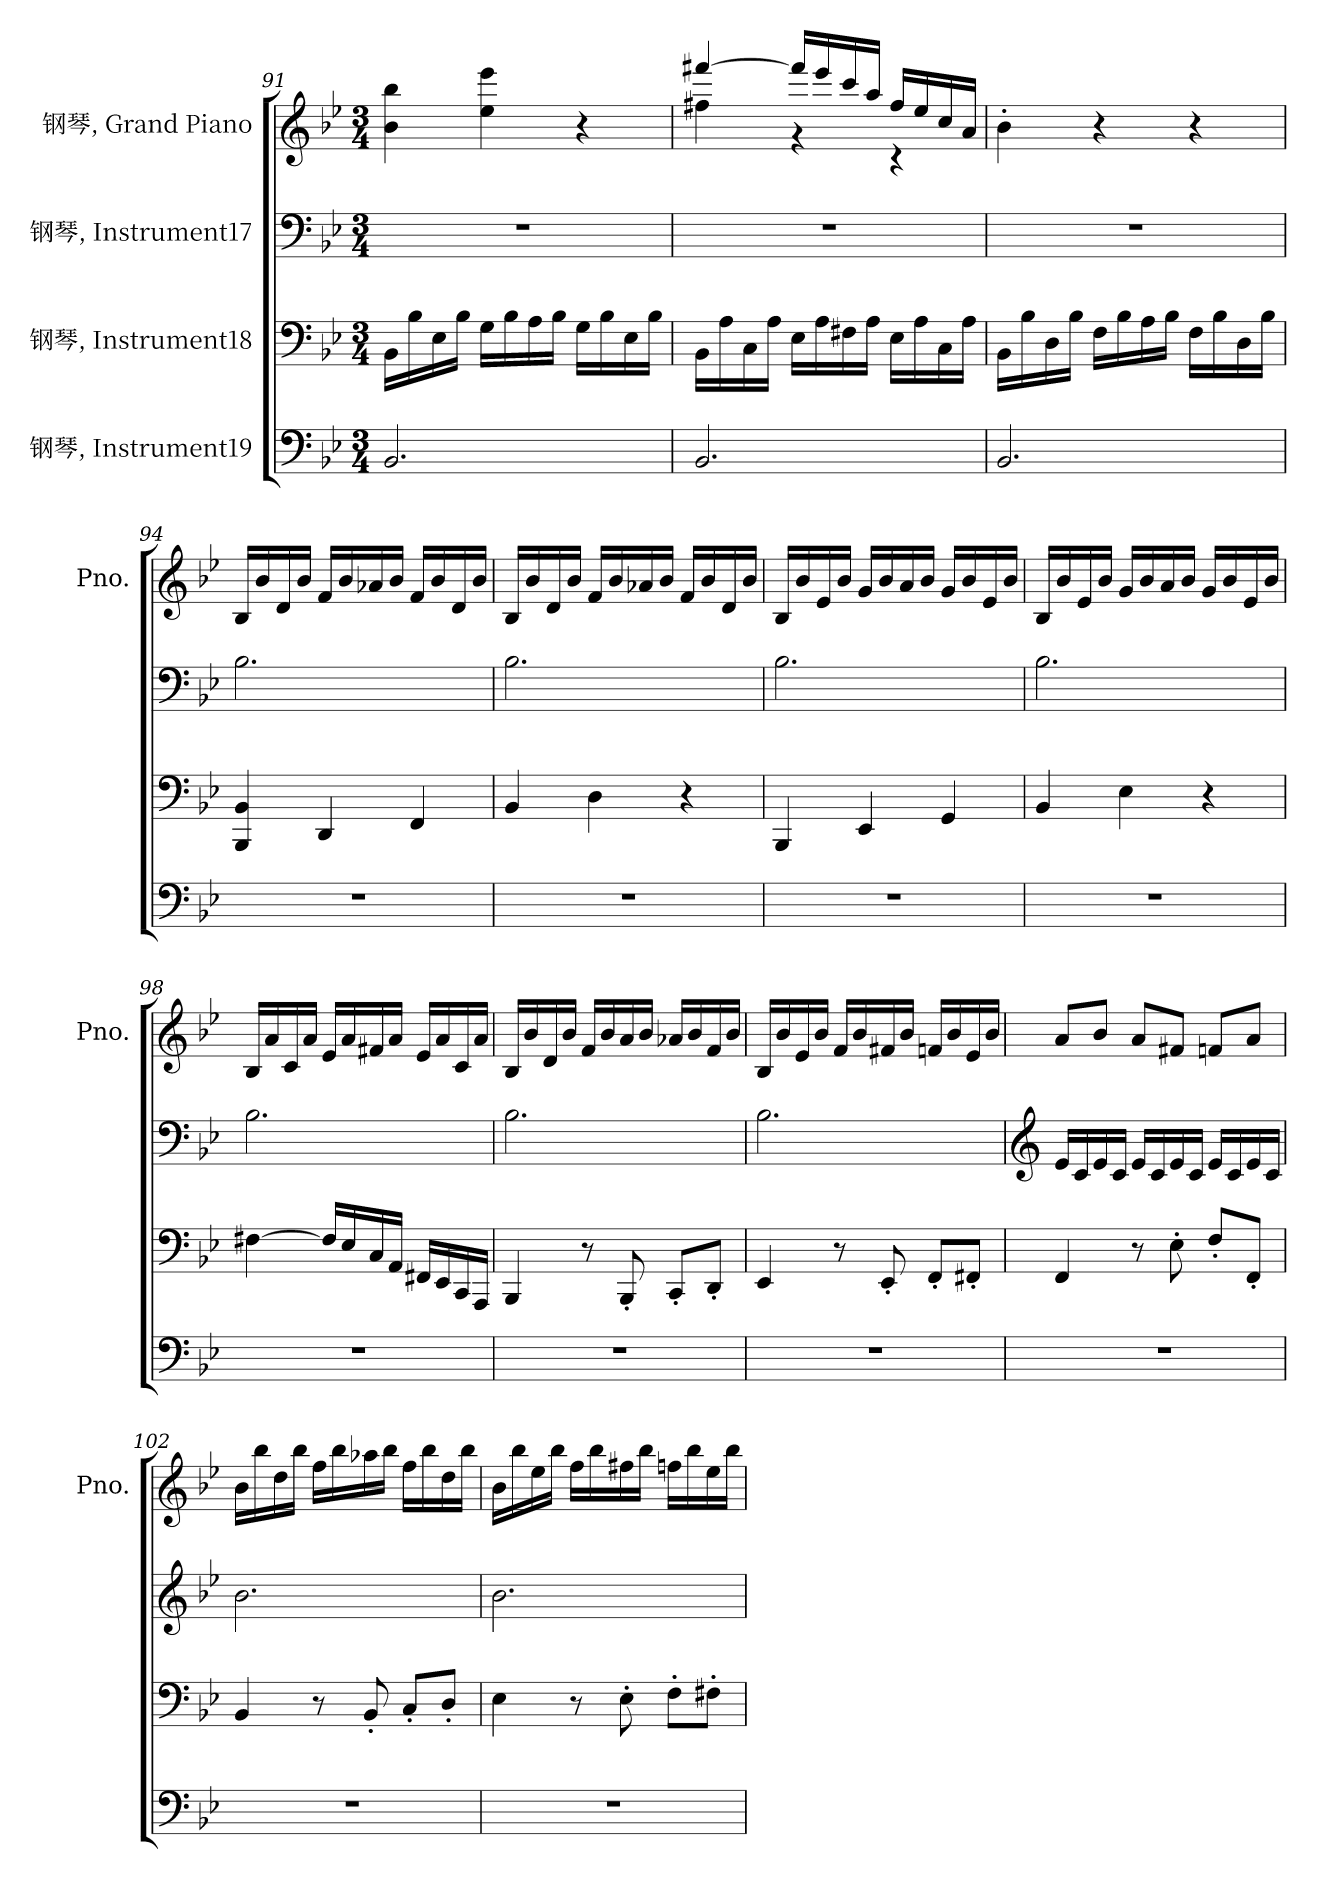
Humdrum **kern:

**kern	**kern	**kern	**kern
*part4	*part3	*part2	*part1
*staff4	*staff3	*staff2	*staff1
*I"钢琴, Instrument19	*I"钢琴, Instrument18	*I"钢琴, Instrument17	*I"钢琴, Grand Piano
*	*	*	*I'Pno.
!!LO:PB:g=z
*clefF4	*clefF4	*clefF4	*clefG2
*k[b-e-]	*k[b-e-]	*k[b-e-]	*k[b-e-]
*M3/4	*M3/4	*M3/4	*M3/4
=91	=91	=91	=91
2.BB-/	16BB-\LL	2.r	4b-\ 4bb-\
.	16B-\	.	.
.	16E-\	.	.
.	16B-\JJ	.	.
.	16G\LL	.	4ee-\ 4eee-\
.	16B-\	.	.
.	16A\	.	.
.	16B-\JJ	.	.
.	16G\LL	.	4r
.	16B-\	.	.
.	16E-\	.	.
.	16B-\JJ	.	.
=92	=92	=92	=92
*	*	*	*^
2.BB-/	16BB-\LL	2.r	[4fff#X/	4ff#X\
.	16A\	.	.	.
.	16C\	.	.	.
.	16A\JJ	.	.	.
.	16E-\LL	.	16fff#/LL]	4r
.	16A\	.	16eee-/	.
.	16F#X\	.	16ccc/	.
.	16A\JJ	.	16aa/JJ	.
.	16E-\LL	.	16ff#/LL	4r
.	16A\	.	16ee-/	.
.	16C\	.	16cc/	.
.	16A\JJ	.	16a/JJ	.
*	*	*	*v	*v
=93	=93	=93	=93
2.BB-/	16BB-\LL	2.r	4b-'\
.	16B-\	.	.
.	16D\	.	.
.	16B-\JJ	.	.
.	16F\LL	.	4r
.	16B-\	.	.
.	16A\	.	.
.	16B-\JJ	.	.
.	16F\LL	.	4r
.	16B-\	.	.
.	16D\	.	.
.	16B-\JJ	.	.
!!LO:LB:g=z
=94	=94	=94	=94
2.r	4BBB-/ 4BB-/	2.B-\	16B-/LL
.	.	.	16b-/
.	.	.	16d/
.	.	.	16b-/JJ
.	4DD/	.	16f/LL
.	.	.	16b-/
.	.	.	16a-X/
.	.	.	16b-/JJ
.	4FF/	.	16f/LL
.	.	.	16b-/
.	.	.	16d/
.	.	.	16b-/JJ
=95	=95	=95	=95
2.r	4BB-/	2.B-\	16B-/LL
.	.	.	16b-/
.	.	.	16d/
.	.	.	16b-/JJ
.	4D\	.	16f/LL
.	.	.	16b-/
.	.	.	16a-X/
.	.	.	16b-/JJ
.	4r	.	16f/LL
.	.	.	16b-/
.	.	.	16d/
.	.	.	16b-/JJ
=96	=96	=96	=96
2.r	4BBB-/	2.B-\	16B-/LL
.	.	.	16b-/
.	.	.	16e-/
.	.	.	16b-/JJ
.	4EE-/	.	16g/LL
.	.	.	16b-/
.	.	.	16a/
.	.	.	16b-/JJ
.	4GG/	.	16g/LL
.	.	.	16b-/
.	.	.	16e-/
.	.	.	16b-/JJ
!!LO:LB:g=z
=97	=97	=97	=97
2.r	4BB-/	2.B-\	16B-/LL
.	.	.	16b-/
.	.	.	16e-/
.	.	.	16b-/JJ
.	4E-\	.	16g/LL
.	.	.	16b-/
.	.	.	16a/
.	.	.	16b-/JJ
.	4r	.	16g/LL
.	.	.	16b-/
.	.	.	16e-/
.	.	.	16b-/JJ
=98	=98	=98	=98
2.r	[4F#X\	2.B-\	16B-/LL
.	.	.	16a/
.	.	.	16c/
.	.	.	16a/JJ
.	16F#/LL]	.	16e-/LL
.	16E-/	.	16a/
.	16C/	.	16f#X/
.	16AA/JJ	.	16a/JJ
.	16FF#X/LL	.	16e-/LL
.	16EE-/	.	16a/
.	16CC/	.	16c/
.	16AAA/JJ	.	16a/JJ
=99	=99	=99	=99
2.r	4BBB-/	2.B-\	16B-/LL
.	.	.	16b-/
.	.	.	16d/
.	.	.	16b-/JJ
.	8r	.	16f/LL
.	.	.	16b-/
.	8BBB-'/	.	16a/
.	.	.	16b-/JJ
.	8CC'/L	.	16a-X/LL
.	.	.	16b-/
.	8DD'/J	.	16f/
.	.	.	16b-/JJ
!!LO:PB:g=z
=100	=100	=100	=100
2.r	4EE-/	2.B-\	16B-/LL
.	.	.	16b-/
.	.	.	16e-/
.	.	.	16b-/JJ
.	8r	.	16f/LL
.	.	.	16b-/
.	8EE-'/	.	16f#X/
.	.	.	16b-/JJ
.	8FF'/L	.	16fn/LL
.	.	.	16b-/
.	8FF#X'/J	.	16e-/
.	.	.	16b-/JJ
=101	=101	=101	=101
*	*	*clefG2	*
2.r	4FF/	16e-/LL	8a/L
.	.	16c/	.
.	.	16e-/	8b-/J
.	.	16c/JJ	.
.	8r	16e-/LL	8a/L
.	.	16c/	.
.	8E-'\	16e-/	8f#X/J
.	.	16c/JJ	.
.	8F'/L	16e-/LL	8fn/L
.	.	16c/	.
.	8FF'/J	16e-/	8a/J
.	.	16c/JJ	.
=102	=102	=102	=102
2.r	4BB-/	2.b-\	16b-\LL
.	.	.	16bb-\
.	.	.	16dd\
.	.	.	16bb-\JJ
.	8r	.	16ff\LL
.	.	.	16bb-\
.	8BB-'/	.	16aa-X\
.	.	.	16bb-\JJ
.	8C'/L	.	16ff\LL
.	.	.	16bb-\
.	8D'/J	.	16dd\
.	.	.	16bb-\JJ
!!LO:LB:g=z
=103	=103	=103	=103
2.r	4E-\	2.b-\	16b-\LL
.	.	.	16bb-\
.	.	.	16ee-\
.	.	.	16bb-\JJ
.	8r	.	16ff\LL
.	.	.	16bb-\
.	8E-'\	.	16ff#X\
.	.	.	16bb-\JJ
.	8F'\L	.	16ffn\LL
.	.	.	16bb-\
.	8F#X'\J	.	16ee-\
.	.	.	16bb-\JJ
=	=	=	=
*-	*-	*-	*-
